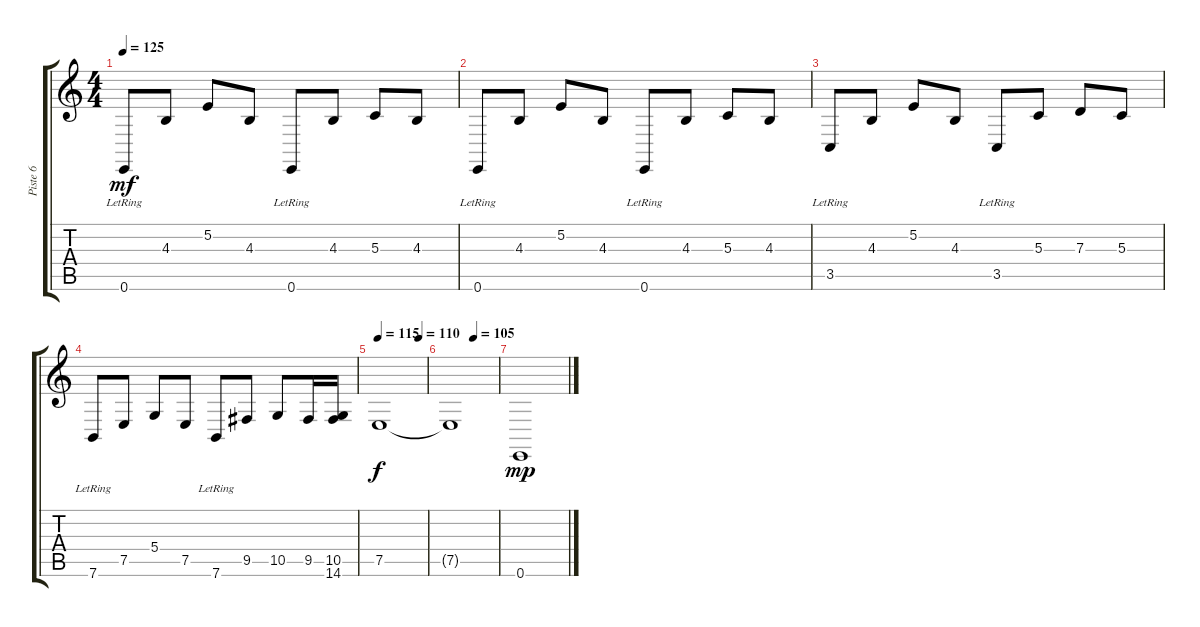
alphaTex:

\track ("Piste 6" "Piste 6") {instrument stringensemble1}
\staff {score tabs}
\tuning (E4 B3 G3 D3 A2 E2) {hide}
\ts (4 4)
\tempo 125
\clef g2
\ks c
0.6{lr}.8{dy mf} 4.3.8 5.2.8 4.3.8 0.6{lr}.8 4.3.8 5.3.8 4.3.8 |
0.6{lr}.8 4.3.8 5.2.8 4.3.8 0.6{lr}.8 4.3.8 5.3.8 4.3.8 |
3.5{lr}.8 4.3.8 5.2.8 4.3.8 3.5{lr}.8 5.3.8 7.3.8 5.3.8 |
7.6{lr}.8 7.5.8 5.4.8 7.5.8 7.6{lr}.8 9.5.8 10.5.8 9.5.16 (10.5 14.6).16 |
\tempo 115
\tempo (110 0.84375)
7.5.1{dy f} |
\tempo (105 0.5)
7.5{t}.1 |
0.6.1{dy mp}
